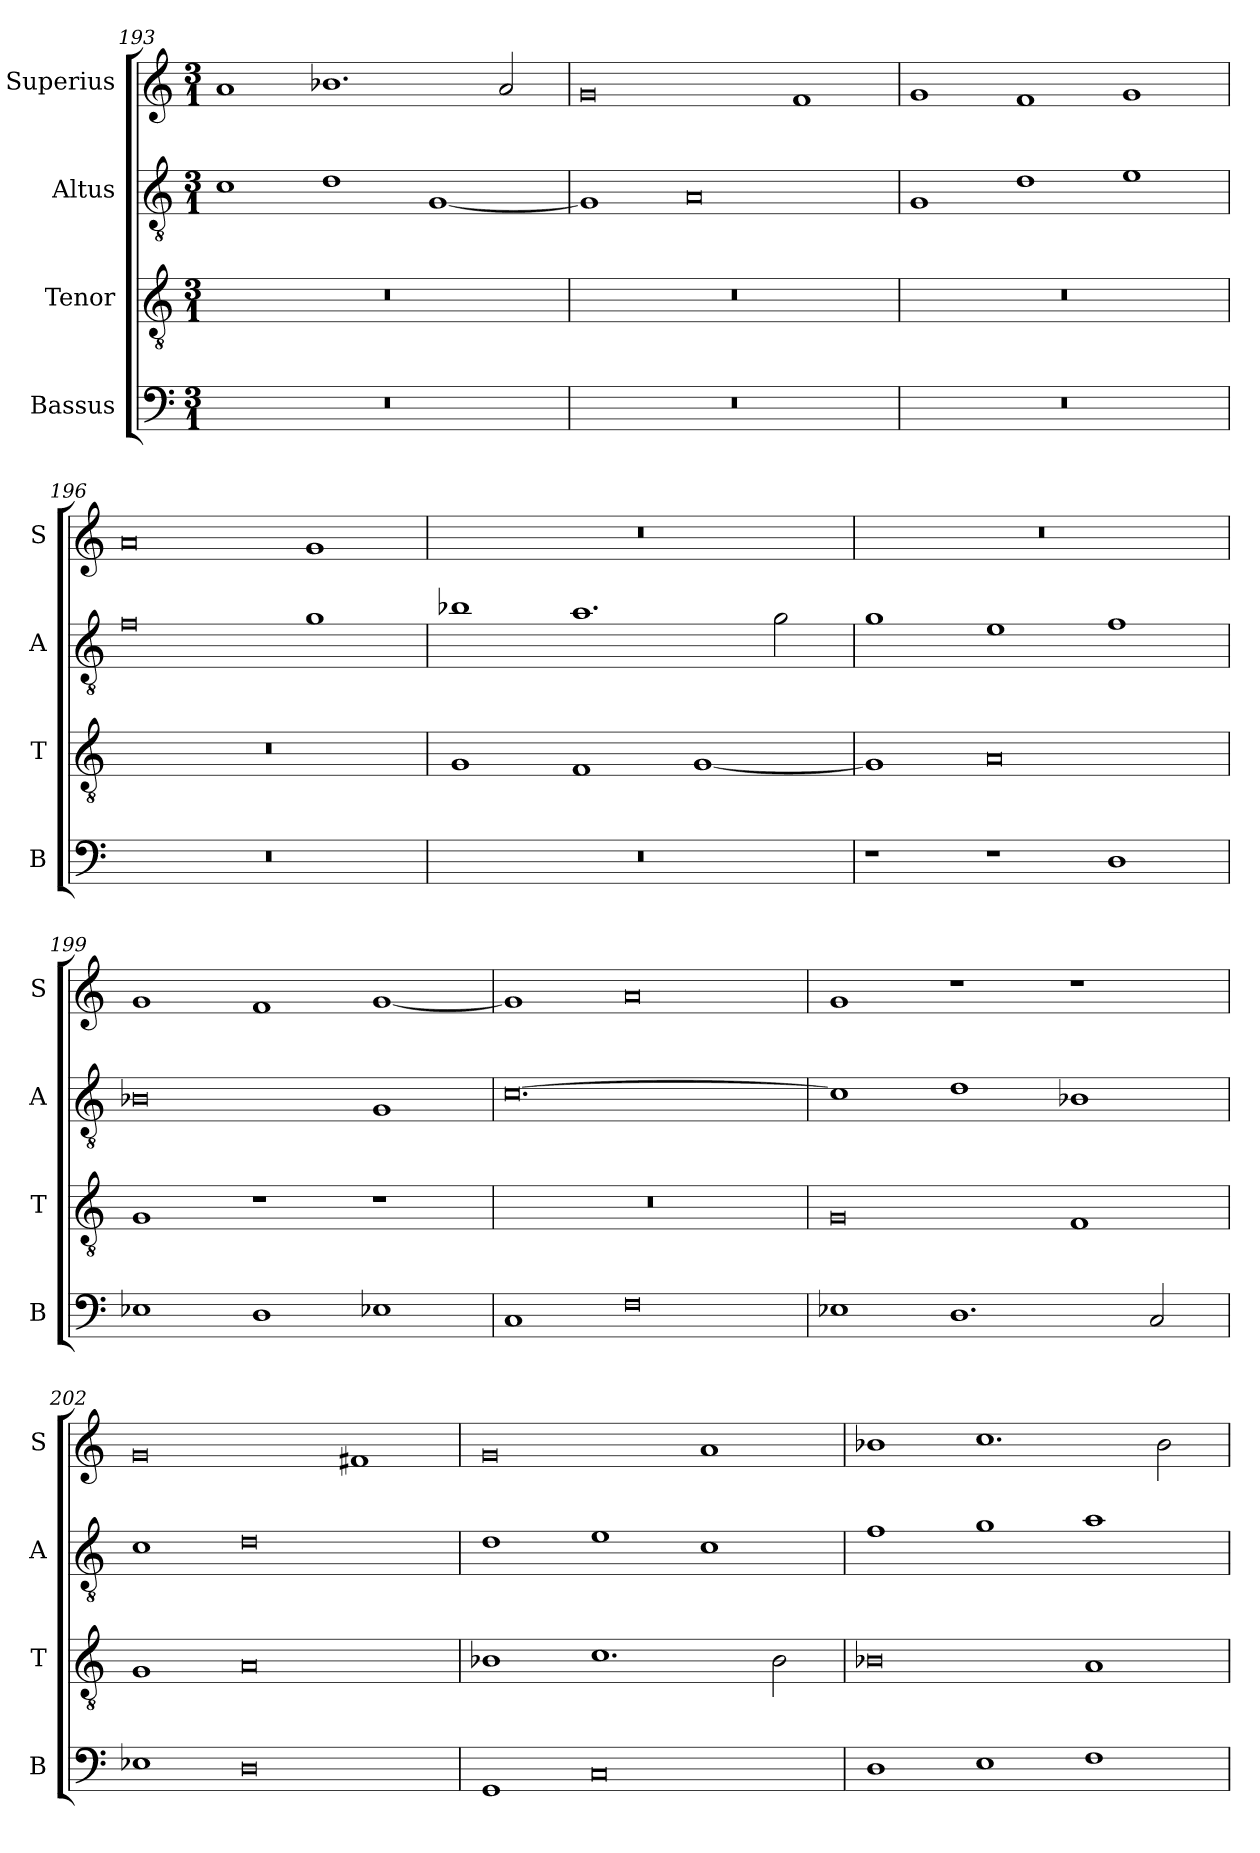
**kern	**kern	**kern	**kern
*part4	*part3	*part2	*part1
*staff4	*staff3	*staff2	*staff1
*I"Bassus	*I"Tenor	*I"Altus	*I"Superius
*I'B	*I'T	*I'A	*I'S
*clefF4	*clefGv2	*clefGv2	*clefG2
*k[]	*k[]	*k[]	*k[]
*M3/1	*M3/1	*M3/1	*M3/1
=193	=193	=193	=193
0.r	0.r	1c	1a
.	.	1d	1.b-X
.	.	[1G	.
.	.	.	2a/
=194	=194	=194	=194
0.r	0.r	1G]	0g
.	.	0A	.
.	.	.	1f
=195	=195	=195	=195
0.r	0.r	1G	1g
.	.	1d	1f
.	.	1e	1g
=196	=196	=196	=196
0.r	0.r	0f	0a
.	.	1g	1g
=197	=197	=197	=197
0.r	1G	1b-X	0.r
.	1F	1.a	.
.	[1G	.	.
.	.	2g\	.
=198	=198	=198	=198
1r	1G]	1g	0.r
1r	0A	1e	.
1D	.	1f	.
=199	=199	=199	=199
1E-X	1G	0B-X	1g
1D	1r	.	1f
1E-X	1r	1G	[1g
=200	=200	=200	=200
1C	0.r	[0.c	1g]
0F	.	.	0a
=201	=201	=201	=201
1E-X	0G	1c]	1g
1.D	.	1d	1r
.	1F	1B-X	1r
2C/	.	.	.
=202	=202	=202	=202
1E-X	1G	1c	0g
0D	0A	0d	.
.	.	.	1f#X
=203	=203	=203	=203
1GG	1B-X	1d	0g
0C	1.c	1e	.
.	.	1c	1a
.	2B-\	.	.
=204	=204	=204	=204
1D	0B-X	1f	1b-X
1E	.	1g	1.cc
1F	1A	1a	.
.	.	.	2b-\
=	=	=	=
*-	*-	*-	*-
